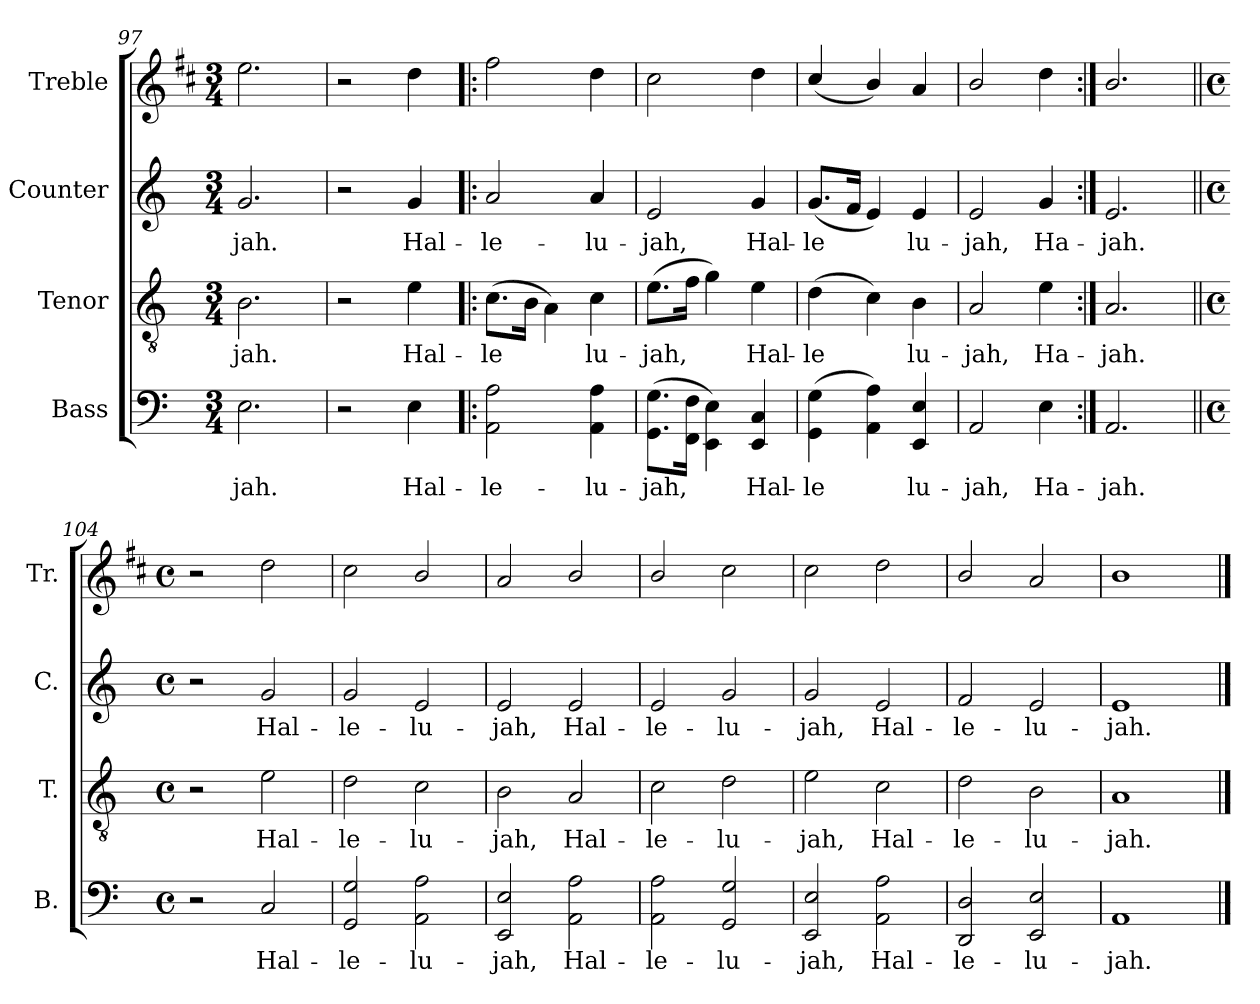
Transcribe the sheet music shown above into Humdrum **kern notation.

**kern	**text	**kern	**text	**kern	**text	**kern
*part4	*part4	*part3	*part3	*part2	*part2	*part1
*staff4	*staff4	*staff3	*staff3	*staff2	*staff2	*staff1
*I"Bass	*	*I"Tenor	*	*I"Counter	*	*I"Treble
*I'B.	*	*I'T.	*	*I'C.	*	*I'Tr.
!!LO:PB:g=z
*clefF4	*	*clefGv2	*	*clefG2	*	*clefG2
*	*	*	*	*	*	*ITrd1c2
*k[]	*	*k[]	*	*k[]	*	*k[]
*C:	*	*C:	*	*C:	*	*C:
*M3/4	*	*M3/4	*	*M3/4	*	*M3/4
=97	=97	=97	=97	=97	=97	=97
!	!LO:LY:a:cj	!	!LO:LY:a:cj	!	!LO:LY:b:cj	!
2.E\	-jah.	2.B\	-jah.	2.g/	-jah.	2.dd\
=98	=98	=98	=98	=98	=98	=98
2r	.	2r	.	2r	.	2r
!	!LO:LY:a:cj	!	!LO:LY:a:cj	!	!LO:LY:b:cj	!
4E\	Hal-	4e\	Hal-	4g/	Hal-	4cc\
=99!|:	=99!|:	=99!|:	=99!|:	=99!|:	=99!|:	=99!|:
!	!LO:LY:a:cj	!	!LO:LY:a:cj	!	!LO:LY:b:cj	!
2A\ 2AA\	-le-	(>8.c\L	-le-	2a/	-le-	2ee\
!	!	!	!LO:LY:a:cj	!	!	!
.	.	16B\J	--	.	.	.
!	!	!	!LO:LY:a:cj	!	!	!
.	.	4A\)	--	.	.	.
!	!LO:LY:a:cj	!	!LO:LY:a:cj	!	!LO:LY:b:cj	!
4A\ 4AA\	-lu-	4c\	-lu-	4a/	-lu-	4cc\
=100	=100	=100	=100	=100	=100	=100
!	!LO:LY:a:cj	!	!LO:LY:a:cj	!	!LO:LY:b:cj	!
(>8.G\ 8.GG\L	-jah,	(>8.e\L	-jah,	2e/	-jah,	2b\
!	!LO:LY:a:cj	!	!LO:LY:a:cj	!	!	!
16F\ 16FF\J	.	16f\J	.	.	.	.
!	!LO:LY:a:cj	!	!LO:LY:a:cj	!	!	!
4E\ 4EE\)	.	4g\)	.	.	.	.
!	!LO:LY:a:cj	!	!LO:LY:a:cj	!	!LO:LY:b:cj	!
4C/ 4EE/	Hal-	4e\	Hal-	4g/	Hal-	4cc\
=101	=101	=101	=101	=101	=101	=101
!	!LO:LY:a:cj	!	!LO:LY:a:cj	!	!LO:LY:b:cj	!
(>4G\ 4GG\	-le-	(>4d\	-le-	(<8.g/L	-le-	(<4b/
!	!	!	!	!	!LO:LY:b:cj	!
.	.	.	.	16f/J	--	.
!	!LO:LY:a:cj	!	!LO:LY:a:cj	!	!LO:LY:b:cj	!
4A\ 4AA\)	--	4c\)	--	4e/)	--	4a/)
!	!LO:LY:a:cj	!	!LO:LY:a:cj	!	!LO:LY:b:cj	!
4E/ 4EE/	-lu-	4B\	-lu-	4e/	-lu-	4g/
=102	=102	=102	=102	=102	=102	=102
!	!LO:LY:a:cj	!	!LO:LY:a:cj	!	!LO:LY:b:cj	!
2AA/	-jah,	2A/	-jah,	2e/	-jah,	2a/
!	!LO:LY:a:cj	!	!LO:LY:a:cj	!	!LO:LY:b:cj	!
4E\	Ha-	4e\	Ha-	4g/	Ha-	4cc\
=103:|!	=103:|!	=103:|!	=103:|!	=103:|!	=103:|!	=103:|!
!	!LO:LY:a:cj	!	!LO:LY:a:cj	!	!LO:LY:b:cj	!
2.AA/	-jah.	2.A/	-jah.	2.e/	-jah.	2.a/
=104||	=104||	=104||	=104||	=104||	=104||	=104||
*M4/4	*	*M4/4	*	*M4/4	*	*M4/4
*met(c)	*	*met(c)	*	*met(c)	*	*met(c)
2r	.	2r	.	2r	.	2r
!	!LO:LY:a:cj	!	!LO:LY:a:cj	!	!LO:LY:b:cj	!
2C/	Hal-	2e\	Hal-	2g/	Hal-	2cc\
=105	=105	=105	=105	=105	=105	=105
!	!LO:LY:a:cj	!	!LO:LY:a:cj	!	!LO:LY:b:cj	!
2G/ 2GG/	-le-	2d\	-le-	2g/	-le-	2b\
!	!LO:LY:a:cj	!	!LO:LY:a:cj	!	!LO:LY:b:cj	!
2A\ 2AA\	-lu-	2c\	-lu-	2e/	-lu-	2a>/
=106	=106	=106	=106	=106	=106	=106
!	!LO:LY:a:cj	!	!LO:LY:a:cj	!	!LO:LY:b:cj	!
2E/ 2EE/	-jah,	2B\	-jah,	2e/	-jah,	2g/
!	!LO:LY:a:cj	!	!LO:LY:a:cj	!	!LO:LY:b:cj	!
2A\ 2AA\	Hal-	2A/	Hal-	2e/	Hal-	2a/
=107	=107	=107	=107	=107	=107	=107
!	!LO:LY:a:cj	!	!LO:LY:a:cj	!	!LO:LY:b:cj	!
2A\ 2AA\	-le-	2c\	-le-	2e/	-le-	2a/
!	!LO:LY:a:cj	!	!LO:LY:a:cj	!	!LO:LY:b:cj	!
2G/ 2GG/	-lu-	2d\	-lu-	2g/	-lu-	2b\
=108	=108	=108	=108	=108	=108	=108
!	!LO:LY:a:cj	!	!LO:LY:a:cj	!	!LO:LY:b:cj	!
2E/ 2EE/	-jah,	2e\	-jah,	2g/	-jah,	2b\
!	!LO:LY:a:cj	!	!LO:LY:a:cj	!	!LO:LY:b:cj	!
2A\ 2AA\	Hal-	2c\	Hal-	2e/	Hal-	2cc\
=109	=109	=109	=109	=109	=109	=109
!	!LO:LY:a:cj	!	!LO:LY:a:cj	!	!LO:LY:b:cj	!
2D/ 2DD/	-le-	2d\	-le-	2f/	-le-	2a/
!	!LO:LY:a:cj	!	!LO:LY:a:cj	!	!LO:LY:b:cj	!
2E/ 2EE/	-lu-	2B\	-lu-	2e/	-lu-	2g/
=110	=110	=110	=110	=110	=110	=110
!	!LO:LY:a:cj	!	!LO:LY:a:cj	!	!LO:LY:b:cj	!
1AA	-jah.	1A	-jah.	1e	-jah.	1a
==	==	==	==	==	==	==
*-	*-	*-	*-	*-	*-	*-
